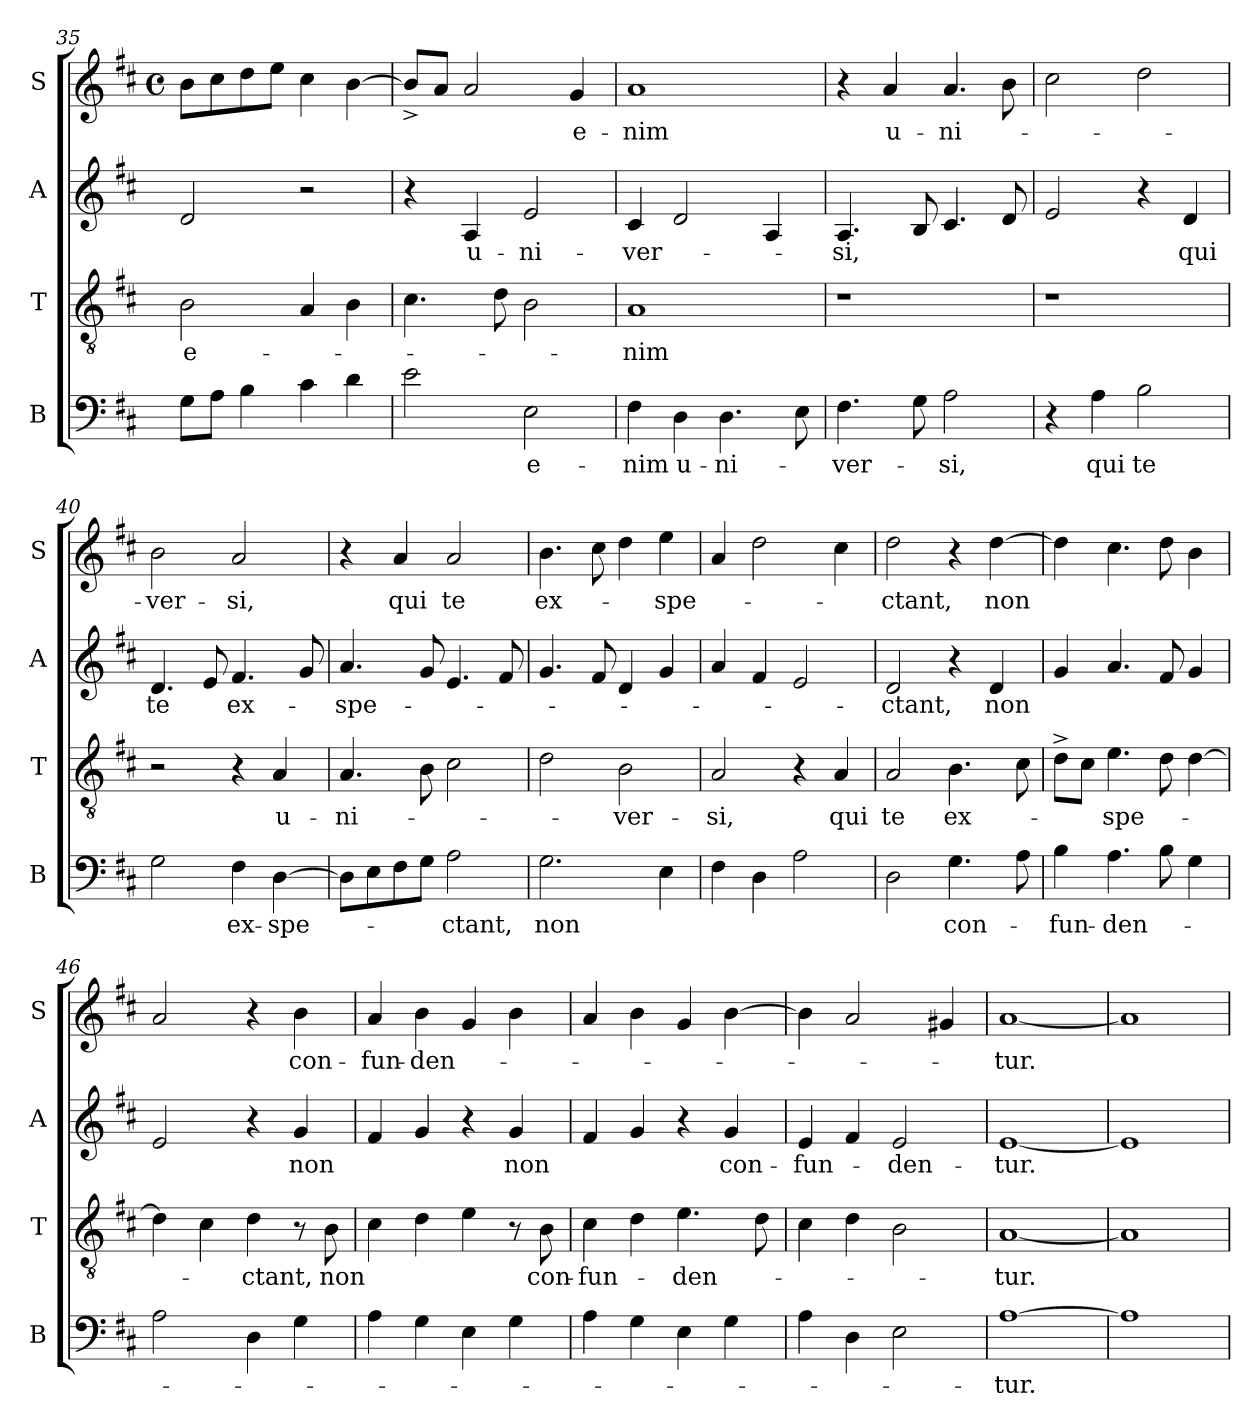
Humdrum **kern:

**kern	**text	**kern	**text	**kern	**text	**kern	**text
*part4	*part4	*part3	*part3	*part2	*part2	*part1	*part1
*staff4	*staff4	*staff3	*staff3	*staff2	*staff2	*staff1	*staff1
*I"B	*	*I"T	*	*I"A	*	*I"S	*
*I'B	*	*I'T	*	*I'A	*	*I'S	*
*clefF4	*	*clefGv2	*	*clefG2	*	*clefG2	*
*k[f#c#]	*	*k[f#c#]	*	*k[f#c#]	*	*k[f#c#]	*
*D:	*	*D:	*	*D:	*	*D:	*
*	*	*	*	*	*	*M4/4	*
*	*	*	*	*	*	*met(c)	*
=35	=35	=35	=35	=35	=35	=35	=35
!	!	!	!LO:LY:b:cj	!	!	!	!
8G\L	.	2B\	-e-	2d/	.	8b\L	.
8A\J	.	.	.	.	.	8cc#\	.
4B\	.	.	.	.	.	8dd\	.
.	.	.	.	.	.	8ee\J	.
4c#\	.	4A/	.	2r	.	4cc#\	.
4d\	.	4B\	.	.	.	[<4b\	.
!!LO:PB:g=z
=36	=36	=36	=36	=36	=36	=36	=36
2e\	.	4.c#\	.	4r	.	8b^>/L]	.
.	.	.	.	.	.	8a/J	.
!	!	!	!	!	!LO:LY:b:cj	!	!
.	.	.	.	4A/	u-	2a/	.
.	.	8d\	.	.	.	.	.
!	!LO:LY:b:cj	!	!	!	!LO:LY:b:cj	!	!
2E\	-e-	2B\	.	2e/	-ni-	.	.
!	!	!	!	!	!	!	!LO:LY:b:cj
.	.	.	.	.	.	4g/	-e-
=37	=37	=37	=37	=37	=37	=37	=37
!	!LO:LY:b:cj	!	!LO:LY:b:cj	!	!LO:LY:b:cj	!	!LO:LY:b:cj
4F#\	-nim	1A	-nim	4c#/	-ver-	1a	-nim
!	!LO:LY:b:cj	!	!	!	!	!	!
4D\	u-	.	.	2d/	.	.	.
!	!LO:LY:b:cj	!	!	!	!	!	!
4.D\	-ni-	.	.	.	.	.	.
.	.	.	.	4A/	.	.	.
8E\	.	.	.	.	.	.	.
=38	=38	=38	=38	=38	=38	=38	=38
!	!LO:LY:b:cj	!	!	!	!LO:LY:b:cj	!	!
4.F#\	-ver-	1r	.	4.A/	-si,	4r	.
!	!	!	!	!	!	!	!LO:LY:b:cj
.	.	.	.	.	.	4a/	u-
8G\	.	.	.	8B/	.	.	.
!	!LO:LY:b:cj	!	!	!	!	!	!LO:LY:b:cj
2A\	-si,	.	.	4.c#/	.	4.a/	-ni-
.	.	.	.	8d/	.	8b\	.
=39	=39	=39	=39	=39	=39	=39	=39
4r	.	1r	.	2e/	.	2cc#\	.
!	!LO:LY:b:cj	!	!	!	!	!	!
4A\	qui	.	.	.	.	.	.
!	!LO:LY:b:cj	!	!	!	!	!	!
2B\	te	.	.	4r	.	2dd\	.
!	!	!	!	!	!LO:LY:b:cj	!	!
.	.	.	.	4d/	qui	.	.
=40	=40	=40	=40	=40	=40	=40	=40
!	!	!	!	!	!LO:LY:b:cj	!	!LO:LY:b:cj
2G\	.	2r	.	4.d/	te	2b\	-ver-
.	.	.	.	8e/	.	.	.
!	!LO:LY:b:cj	!	!	!	!LO:LY:b:cj	!	!LO:LY:b:cj
4F#\	ex-	4r	.	4.f#/	ex-	2a/	-si,
!	!LO:LY:b:cj	!	!LO:LY:b:cj	!	!	!	!
[<4D\	-spe-	4A/	u-	.	.	.	.
.	.	.	.	8g/	.	.	.
!!LO:LB:g=z
=41	=41	=41	=41	=41	=41	=41	=41
!	!	!	!LO:LY:b:cj	!	!LO:LY:b:cj	!	!
8D\L]	.	4.A/	-ni-	4.a/	-spe-	4r	.
8E\	.	.	.	.	.	.	.
!	!	!	!	!	!	!	!LO:LY:b:cj
8F#\	.	.	.	.	.	4a/	qui
8G\J	.	8B\	.	8g/	.	.	.
!	!LO:LY:b:cj	!	!	!	!	!	!LO:LY:b:cj
2A\	-ctant,	2c#\	.	4.e/	.	2a/	te
.	.	.	.	8f#/	.	.	.
=42	=42	=42	=42	=42	=42	=42	=42
!	!LO:LY:b	!	!	!	!	!	!LO:LY:b:cj
2.G\	non	2d\	.	4.g/	.	4.b\	ex-
.	.	.	.	8f#/	.	8cc#\	.
!	!	!	!LO:LY:b:cj	!	!	!	!
.	.	2B\	-ver-	4d/	.	4dd\	.
!	!	!	!	!	!	!	!LO:LY:b:cj
4E\	.	.	.	4g/	.	4ee\	-spe-
=43	=43	=43	=43	=43	=43	=43	=43
!	!	!	!LO:LY:b:cj	!	!	!	!
4F#\	.	2A/	-si,	4a/	.	4a/	.
4D\	.	.	.	4f#/	.	2dd\	.
2A\	.	4r	.	2e/	.	.	.
!	!	!	!LO:LY:b:cj	!	!	!	!
.	.	4A/	qui	.	.	4cc#\	.
=44	=44	=44	=44	=44	=44	=44	=44
!	!	!	!LO:LY:b:cj	!	!LO:LY:b:cj	!	!LO:LY:b:cj
2D\	.	2A/	te	2d/	-ctant,	2dd\	-ctant,
!	!LO:LY:b:cj	!	!LO:LY:b:cj	!	!	!	!
4.G\	con-	4.B\	ex-	4r	.	4r	.
!	!	!	!	!	!LO:LY:b	!	!LO:LY:b
.	.	.	.	4d/	non	[>4dd\	non
8A\	.	8c#\	.	.	.	.	.
=45	=45	=45	=45	=45	=45	=45	=45
!	!LO:LY:b:cj	!	!	!	!	!	!
4B\	-fun-	8d^<\L	.	4g/	.	4dd\]	.
.	.	8c#\J	.	.	.	.	.
!	!LO:LY:b:cj	!	!LO:LY:b:cj	!	!	!	!
4.A\	-den-	4.e\	-spe-	4.a/	.	4.cc#\	.
8B\	.	8d\	.	8f#/	.	8dd\	.
4G\	.	[<4d\	.	4g/	.	4b\	.
!!LO:LB:g=z
=46	=46	=46	=46	=46	=46	=46	=46
2A\	.	4d\]	.	2e/	.	2a/	.
.	.	4c#\	.	.	.	.	.
!	!	!	!LO:LY:b:cj	!	!	!	!
4D\	.	4d\	-ctant,	4r	.	4r	.
!	!	!	!	!	!LO:LY:b	!	!LO:LY:b:cj
4G\	.	8r	.	4g/	non	4b\	con-
!	!	!	!LO:LY:b	!	!	!	!
.	.	8B\	non	.	.	.	.
=47	=47	=47	=47	=47	=47	=47	=47
!	!	!	!	!	!	!	!LO:LY:b:cj
4A\	.	4c#\	.	4f#/	.	4a/	-fun-
!	!	!	!	!	!	!	!LO:LY:b:cj
4G\	.	4d\	.	4g/	.	4b\	-den-
4E\	.	4e\	.	4r	.	4g/	.
!	!	!	!	!	!LO:LY:b	!	!
4G\	.	8r	.	4g/	non	4b\	.
!	!	!	!LO:LY:b:cj	!	!	!	!
.	.	8B\	con-	.	.	.	.
=48	=48	=48	=48	=48	=48	=48	=48
!	!	!	!LO:LY:b:cj	!	!	!	!
4A\	.	4c#\	-fun-	4f#/	.	4a/	.
4G\	.	4d\	.	4g/	.	4b\	.
!	!	!	!LO:LY:b:cj	!	!	!	!
4E\	.	4.e\	-den-	4r	.	4g/	.
!	!	!	!	!	!LO:LY:b:cj	!	!
4G\	.	.	.	4g/	con-	[>4b\	.
.	.	8d\	.	.	.	.	.
=49	=49	=49	=49	=49	=49	=49	=49
!	!	!	!	!	!LO:LY:b:cj	!	!
4A\	.	4c#\	.	4e/	-fun-	4b\]	.
4D\	.	4d\	.	4f#/	.	2a/	.
!	!	!	!	!	!LO:LY:b:cj	!	!
2E\	.	2B\	.	2e/	-den-	.	.
.	.	.	.	.	.	4g#X/	.
=50	=50	=50	=50	=50	=50	=50	=50
!	!LO:LY:b:cj	!	!LO:LY:b:cj	!	!LO:LY:b:cj	!	!LO:LY:b:cj
[>1A	-tur.	[<1A	-tur.	[<1e	-tur.	[<1a	-tur.
=51	=51	=51	=51	=51	=51	=51	=51
1A]	.	1A]	.	1e]	.	1a]	.
=	=	=	=	=	=	=	=
*-	*-	*-	*-	*-	*-	*-	*-
